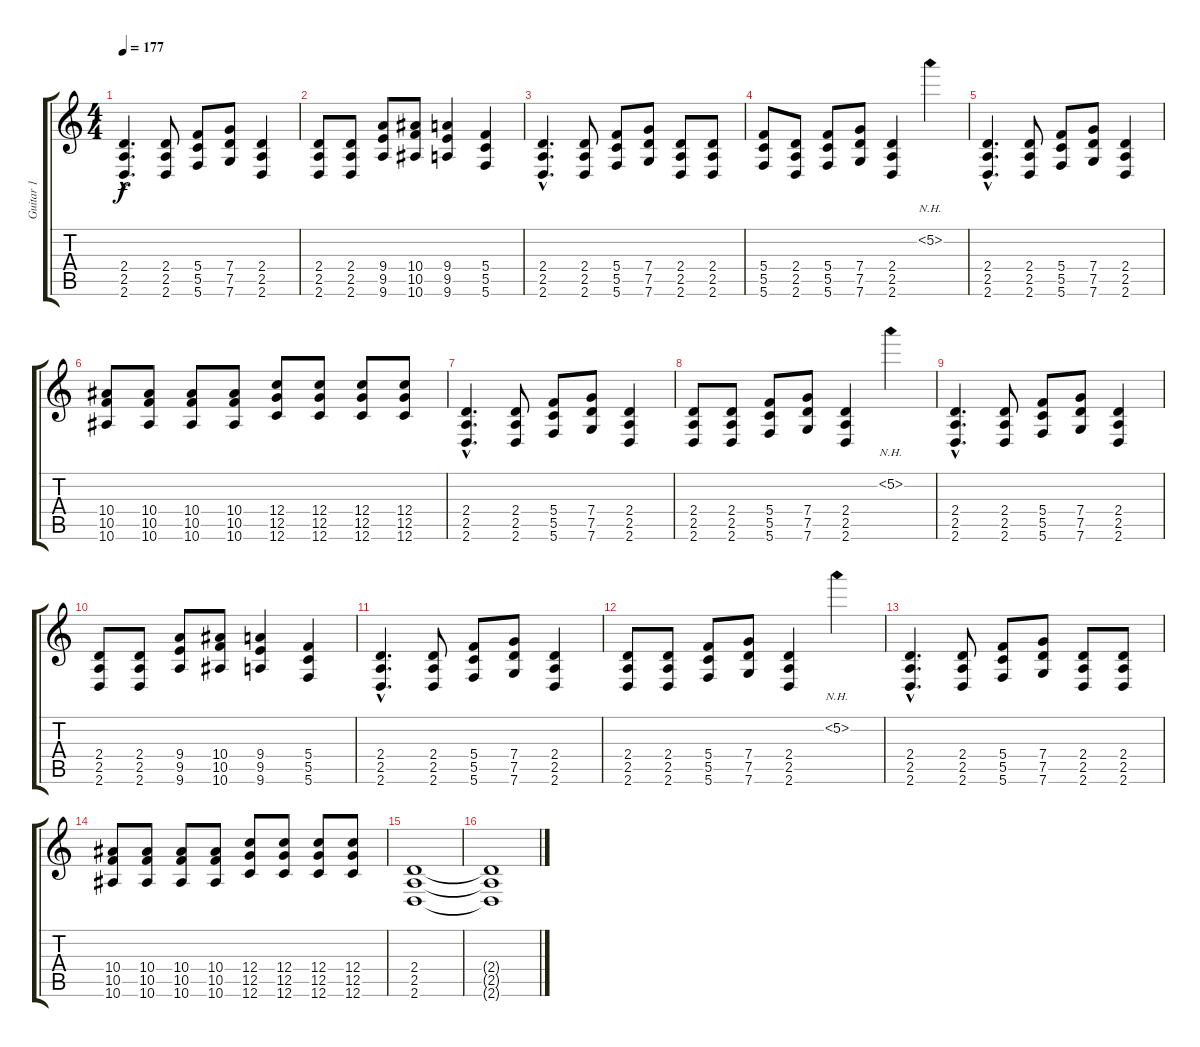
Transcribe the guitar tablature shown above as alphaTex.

\track ("Guitar 1" "Guitar 1") {instrument acousticguitarsteel}
\staff {score tabs}
\tuning (D4 A3 F3 C3 G2 C2) {hide}
\ts (4 4)
\tempo 177
\clef g2
\ks c
(2.4{hac} 2.5{hac} 2.6{hac}).4{d dy f} (2.4 2.5 2.6).8 (5.4 5.5 5.6).8 (7.4 7.5 7.6).8 (2.4 2.5 2.6).4 |
(2.4 2.5 2.6).8 (2.4 2.5 2.6).8 (9.4 9.5 9.6).8 (10.4 10.5 10.6).8 (9.4 9.5 9.6).4 (5.4 5.5 5.6).4 |
(2.4{hac} 2.5{hac} 2.6{hac}).4{d} (2.4 2.5 2.6).8 (5.4 5.5 5.6).8 (7.4 7.5 7.6).8 (2.4 2.5 2.6).8 (2.4 2.5 2.6).8 |
(5.4 5.5 5.6).8 (2.4 2.5 2.6).8 (5.4 5.5 5.6).8 (7.4 7.5 7.6).8 (2.4 2.5 2.6).4 5.2{nh}.4 |
(2.4{hac} 2.5{hac} 2.6{hac}).4{d} (2.4 2.5 2.6).8 (5.4 5.5 5.6).8 (7.4 7.5 7.6).8 (2.4 2.5 2.6).4 |
(10.4 10.5 10.6).8 (10.4 10.5 10.6).8 (10.4 10.5 10.6).8 (10.4 10.5 10.6).8 (12.4 12.5 12.6).8 (12.4 12.5 12.6).8 (12.4 12.5 12.6).8 (12.4 12.5 12.6).8 |
(2.4{hac} 2.5{hac} 2.6{hac}).4{d} (2.4 2.5 2.6).8 (5.4 5.5 5.6).8 (7.4 7.5 7.6).8 (2.4 2.5 2.6).4 |
(2.4 2.5 2.6).8 (2.4 2.5 2.6).8 (5.4 5.5 5.6).8 (7.4 7.5 7.6).8 (2.4 2.5 2.6).4 5.2{nh}.4 |
(2.4{hac} 2.5{hac} 2.6{hac}).4{d} (2.4 2.5 2.6).8 (5.4 5.5 5.6).8 (7.4 7.5 7.6).8 (2.4 2.5 2.6).4 |
(2.4 2.5 2.6).8 (2.4 2.5 2.6).8 (9.4 9.5 9.6).8 (10.4 10.5 10.6).8 (9.4 9.5 9.6).4 (5.4 5.5 5.6).4 |
(2.4{hac} 2.5{hac} 2.6{hac}).4{d} (2.4 2.5 2.6).8 (5.4 5.5 5.6).8 (7.4 7.5 7.6).8 (2.4 2.5 2.6).4 |
(2.4 2.5 2.6).8 (2.4 2.5 2.6).8 (5.4 5.5 5.6).8 (7.4 7.5 7.6).8 (2.4 2.5 2.6).4 5.2{nh}.4 |
(2.4{hac} 2.5{hac} 2.6{hac}).4{d} (2.4 2.5 2.6).8 (5.4 5.5 5.6).8 (7.4 7.5 7.6).8 (2.4 2.5 2.6).8 (2.4 2.5 2.6).8 |
(10.4 10.5 10.6).8 (10.4 10.5 10.6).8 (10.4 10.5 10.6).8 (10.4 10.5 10.6).8 (12.4 12.5 12.6).8 (12.4 12.5 12.6).8 (12.4 12.5 12.6).8 (12.4 12.5 12.6).8 |
(2.4 2.5 2.6).1 |
(2.4{t} 2.5{t} 2.6{t}).1
